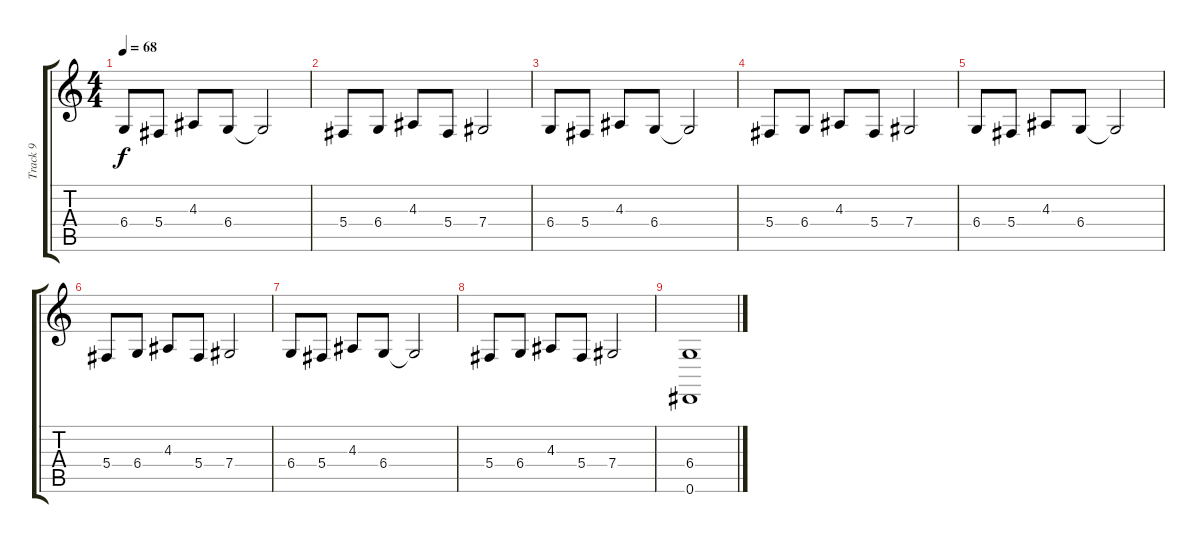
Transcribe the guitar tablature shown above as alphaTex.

\track ("Track 9" "Track 9") {instrument electricpiano2}
\staff {score tabs}
\tuning (Eb4 Bb3 Gb3 Db3 Ab2 Eb2) {hide}
\ts (4 4)
\tempo 68
\clef g2
\ks c
6.4.8{dy f} 5.4.8 4.3.8 6.4.8 6.4{t}.2 |
5.4.8 6.4.8 4.3.8 5.4.8 7.4.2 |
6.4.8 5.4.8 4.3.8 6.4.8 6.4{t}.2 |
5.4.8 6.4.8 4.3.8 5.4.8 7.4.2 |
6.4.8 5.4.8 4.3.8 6.4.8 6.4{t}.2 |
5.4.8 6.4.8 4.3.8 5.4.8 7.4.2 |
6.4.8 5.4.8 4.3.8 6.4.8 6.4{t}.2 |
5.4.8 6.4.8 4.3.8 5.4.8 7.4.2 |
(6.4 0.6).1
